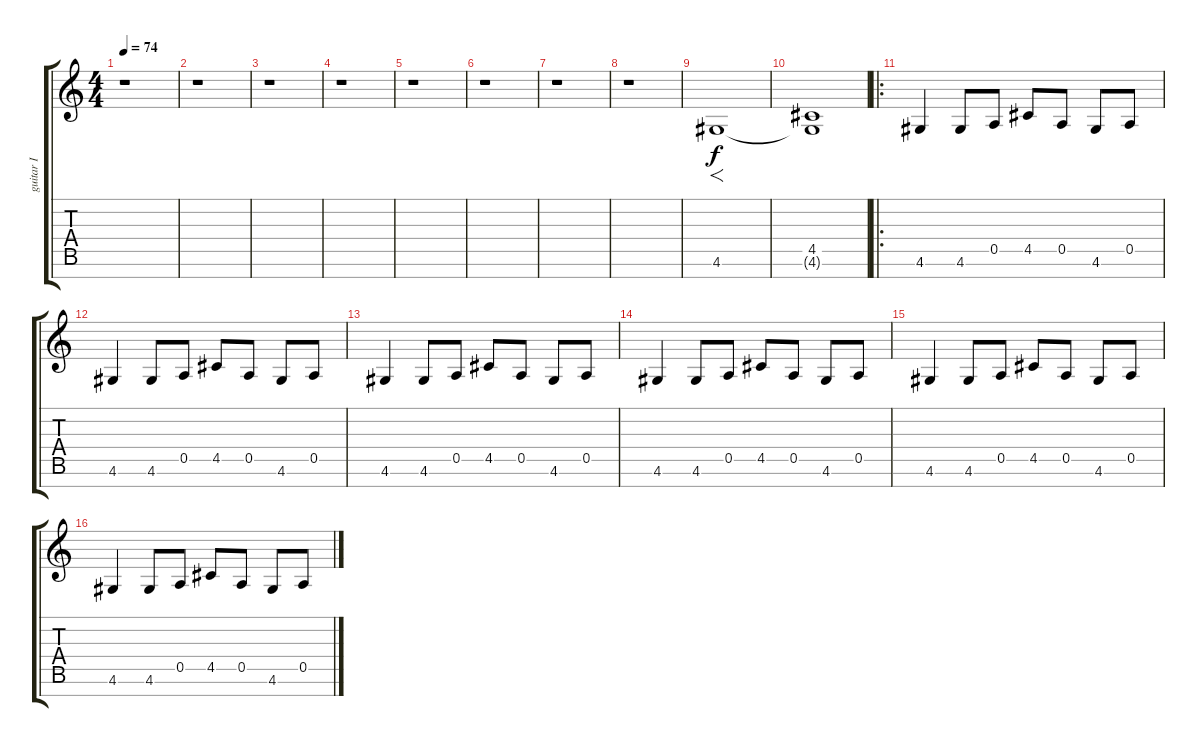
\track ("guitar I" "guitar I") {instrument distortionguitar}
\staff {score tabs}
\tuning (E4 B3 G3 D3 A2 E2 B1) {hide}
\ts (4 4)
\tempo 74
\clef g2
\ks c
r.1{dy f instrument distortionguitar} |
r.1 |
r.1 |
r.1 |
r.1 |
r.1 |
r.1 |
r.1 |
4.6.1{f} |
(4.5 4.6{t}).1 |
\ro
4.6.4 4.6.8 0.5.8 4.5.8 0.5.8 4.6.8 0.5.8 |
4.6.4 4.6.8 0.5.8 4.5.8 0.5.8 4.6.8 0.5.8 |
4.6.4 4.6.8 0.5.8 4.5.8 0.5.8 4.6.8 0.5.8 |
4.6.4 4.6.8 0.5.8 4.5.8 0.5.8 4.6.8 0.5.8 |
4.6.4 4.6.8 0.5.8 4.5.8 0.5.8 4.6.8 0.5.8 |
4.6.4 4.6.8 0.5.8 4.5.8 0.5.8 4.6.8 0.5.8
